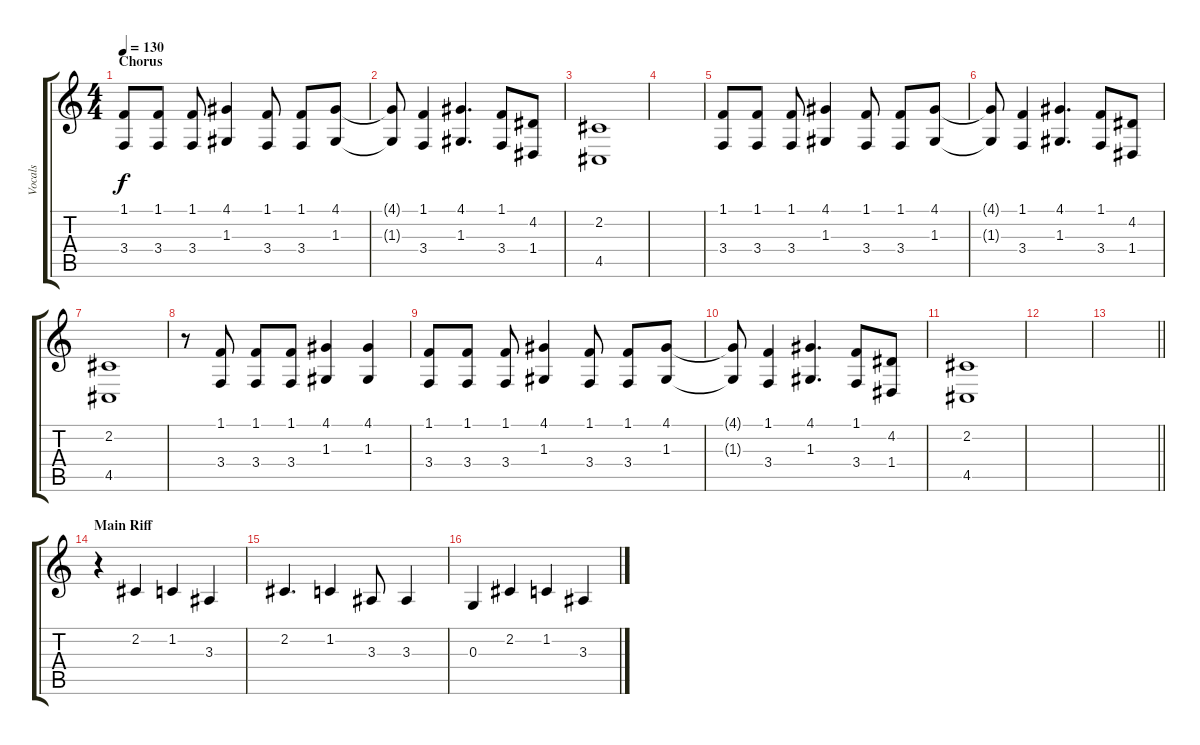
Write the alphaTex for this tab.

\track ("Vocals" "Vocals") {instrument lead6voice}
\staff {score tabs}
\tuning (E4 B3 G3 D3 A2 E2) {hide}
\ts (4 4)
\section ("" "Chorus")
\tempo 130
\clef g2
\ks c
(1.1 3.4).8{dy f} (1.1 3.4).8 (1.1 3.4).8 (4.1 1.3).4 (1.1 3.4).8 (1.1 3.4).8 (4.1 1.3).8 |
(4.1{t} 1.3{t}).8 (1.1 3.4).4 (4.1 1.3).4{d} (1.1 3.4).8 (4.2 1.4).8 |
(2.2 4.5).1 |
|
(1.1 3.4).8 (1.1 3.4).8 (1.1 3.4).8 (4.1 1.3).4 (1.1 3.4).8 (1.1 3.4).8 (4.1 1.3).8 |
(4.1{t} 1.3{t}).8 (1.1 3.4).4 (4.1 1.3).4{d} (1.1 3.4).8 (4.2 1.4).8 |
(2.2 4.5).1 |
r.8 (1.1 3.4).8 (1.1 3.4).8 (1.1 3.4).8 (4.1 1.3).4 (4.1 1.3).4 |
(1.1 3.4).8 (1.1 3.4).8 (1.1 3.4).8 (4.1 1.3).4 (1.1 3.4).8 (1.1 3.4).8 (4.1 1.3).8 |
(4.1{t} 1.3{t}).8 (1.1 3.4).4 (4.1 1.3).4{d} (1.1 3.4).8 (4.2 1.4).8 |
(2.2 4.5).1 |
|
\barLineRight lightlight
|
\section ("" "Main Riff")
r.4 2.2.4 1.2.4 3.3.4 |
2.2.4{d} 1.2.4 3.3.8 3.3.4 |
0.3.4 2.2.4 1.2.4 3.3.4
